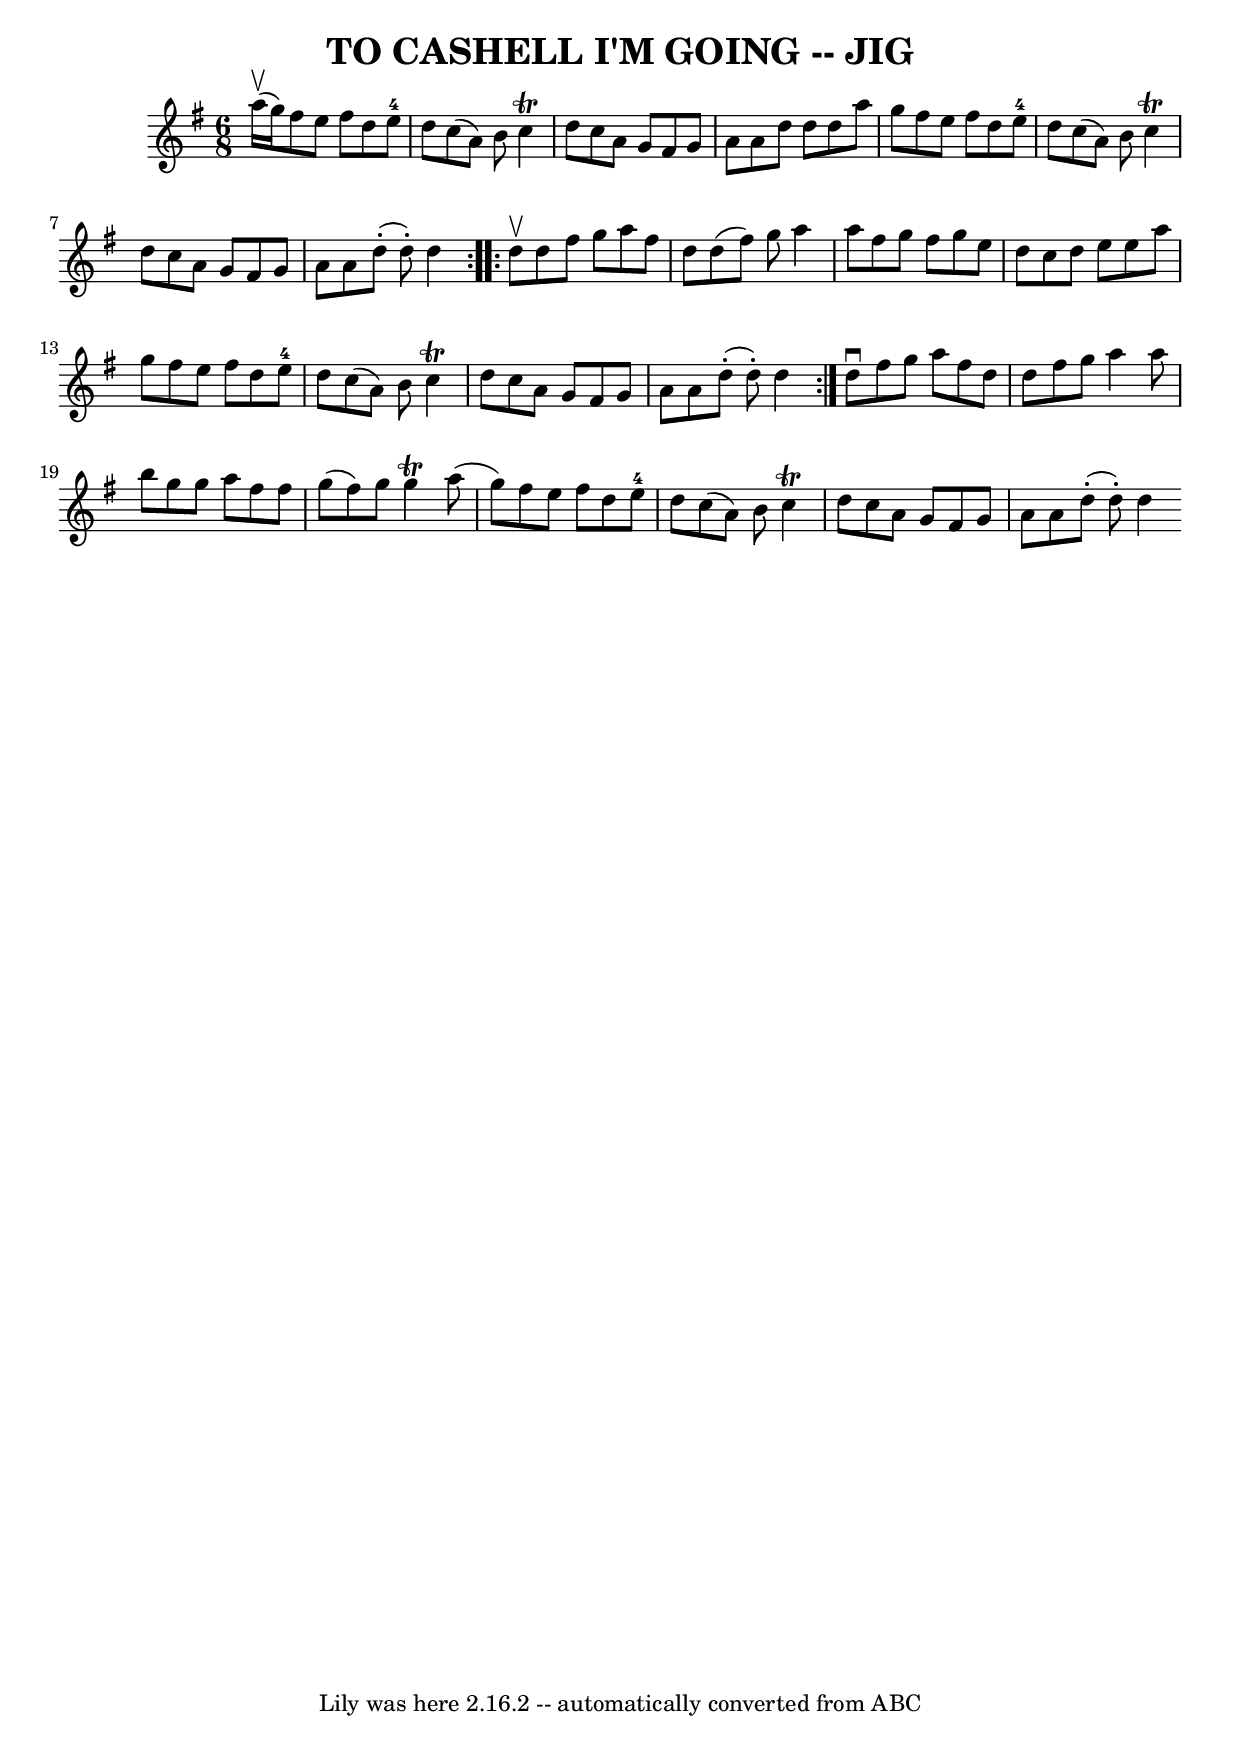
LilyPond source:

\version "2.16.2"
\include "Mammoth.ily"
\header {
  %% book = "Ryan's Mammoth Collection of Fiddle Tunes"
  crossRefNumber = "1"
  footnotes = "\\\\Bar 20 has wrong note lengths."
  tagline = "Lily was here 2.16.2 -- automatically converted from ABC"
  title = "TO CASHELL I'M GOING -- JIG"

}
voicedefault =  {



  \repeat volta 2 {

    \time 6/8 
    \key d \mixolydian     a''16 (^\upbow g''16)        |
         fis''8 e''8 fis''8 d''8 e''8-4 d''8     |
    c''8 (a'8 ) b'8 c''4^\trill d''8    |
    c''8 a'8 g'8 fis'8         g'8 a'8     |
    a'8 d''8 d''8 d''8 a''8 g''8     | |
    fis''8 e''8 fis''8 d''8 e''8-4 d''8     |
    c''8 (a'8) b'8 c''4^\trill d''8    |
    c''8         a'8 g'8 fis'8 g'8 a'8     |
    a'8 d''8 (-. d''8-.)  
    d''4    
  }     
  \repeat volta 2 {     d''8^\upbow        |
    d''8 fis''8      g''8 a''8 fis''8 d''8     |
    d''8 (fis''8) g''8         a''4 a''8     |
    fis''8 g''8 fis''8 g''8 e''8 d''8     |
    c''8 d''8 e''8 e''8 a''8 g''8    |
     |
    fis''8 e''8 fis''8 d''8 e''8-4 d''8    |
         c''8 (a'8) b'8 c''4^\trill d''8     |
    c''8 a'8 g'8       fis'8 g'8 a'8     |
    a'8 d''8 (-. d''8-.) d''4    
  }     d''8^\downbow fis''8 g''8 a''8 fis''8 d''8     |
  d''8    fis''8 g''8 a''4 a''8     |
  b''8 g''8 g''8 a''8       fis''8 fis''8     |
  g''8 (fis''8) g''8 g''4^\trill      a''8 (g''8)   |  |
  fis''8 e''8 fis''8 d''8       e''8-4 d''8     |
  c''8 (a'8) b'8 c''4^\trill d''8     |
  c''8 a'8 g'8 fis'8 g'8 a'8    |
  a'8         d''8 (-. d''8-.) d''4    \bar " |."   

}

\score{
  <<

    \context Staff="default"
    {
      \voicedefault 
      
    }

  >>
  \layout {
    
  }
  \midi {
  }

}
